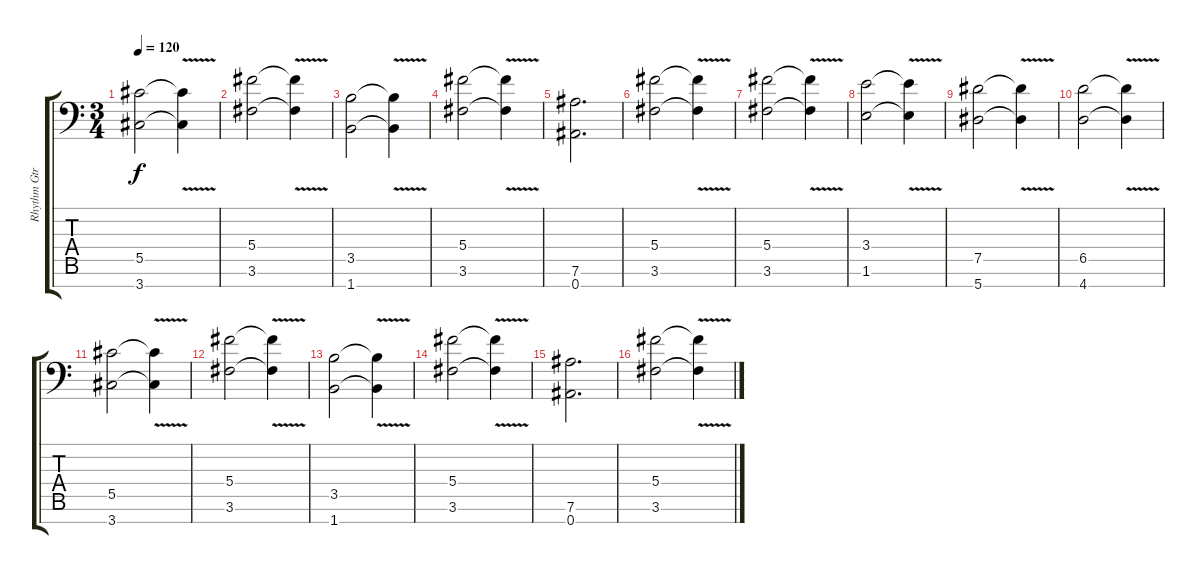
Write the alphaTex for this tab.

\track ("Rhythm Gtr" "Rhythm Gtr") {instrument distortionguitar}
\staff {score tabs}
\tuning (Eb4 Bb3 Gb3 Db3 Ab2 Eb2 Bb1) {hide}
\ts (3 4)
\tempo 120
\clef f4
\ks c
(5.5 3.7).2{dy f} (5.5{v t} 3.7{v t}).4 |
(5.4 3.6).2 (5.4{v t} 3.6{v t}).4 |
(3.5 1.7).2 (3.5{v t} 1.7{v t}).4 |
(5.4 3.6).2 (5.4{v t} 3.6{v t}).4 |
(7.6 0.7).2{d} |
(5.4 3.6).2 (5.4{v t} 3.6{v t}).4 |
(5.4 3.6).2 (5.4{v t} 3.6{v t}).4 |
(3.4 1.6).2 (3.4{v t} 1.6{v t}).4 |
(7.5 5.7).2 (7.5{v t} 5.7{v t}).4 |
(6.5 4.7).2 (6.5{v t} 4.7{v t}).4 |
(5.5 3.7).2 (5.5{v t} 3.7{v t}).4 |
(5.4 3.6).2 (5.4{v t} 3.6{v t}).4 |
(3.5 1.7).2 (3.5{v t} 1.7{v t}).4 |
(5.4 3.6).2 (5.4{v t} 3.6{v t}).4 |
(7.6 0.7).2{d} |
(5.4 3.6).2 (5.4{v t} 3.6{v t}).4
